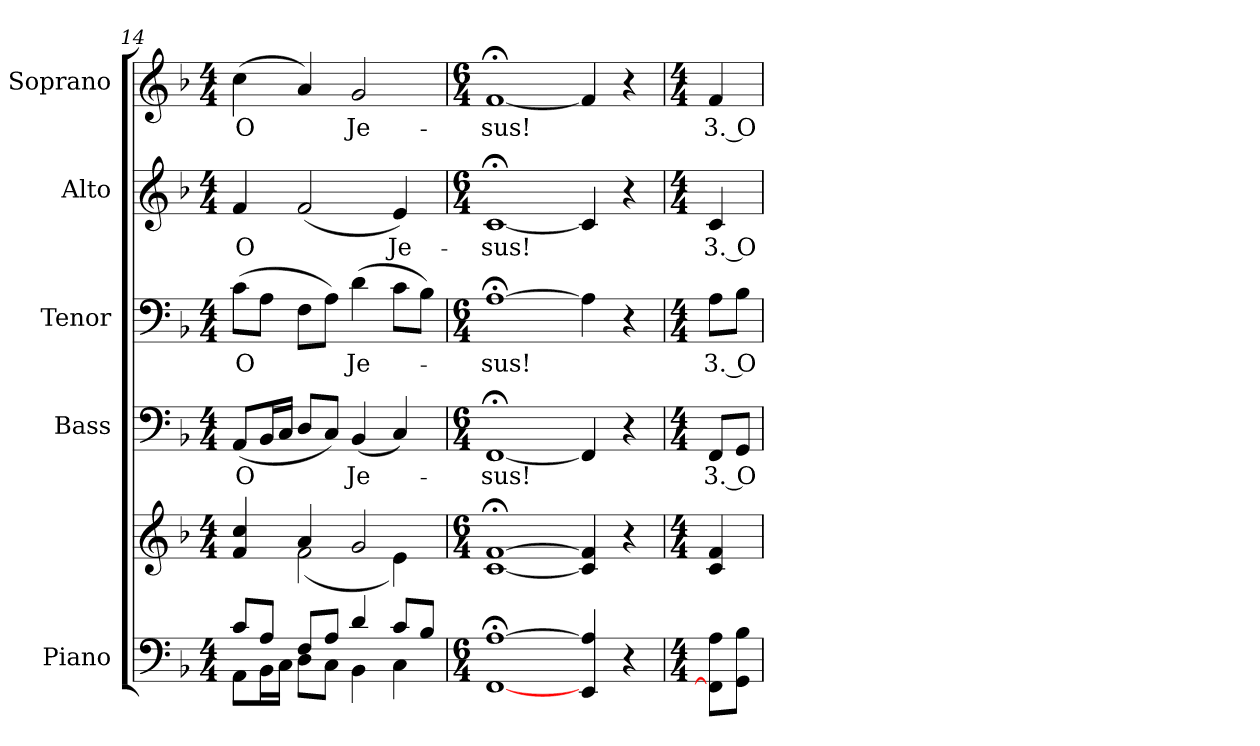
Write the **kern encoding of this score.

**kern	**kern	**kern	**text	**kern	**text	**kern	**text	**kern	**text
*part5	*part5	*part4	*part4	*part3	*part3	*part2	*part2	*part1	*part1
*staff6	*staff5	*staff4	*staff4	*staff3	*staff3	*staff2	*staff2	*staff1	*staff1
*I"Piano	*	*I"Bass	*	*I"Tenor	*	*I"Alto	*	*I"Soprano	*
*I'Pno.	*	*I'B.	*	*I'T.	*	*I'A.	*	*I'S.	*
!!LO:PB:g=z
*clefF4	*clefG2	*clefF4	*	*clefF4	*	*clefG2	*	*clefG2	*
*k[b-]	*k[b-]	*k[b-]	*	*k[b-]	*	*k[b-]	*	*k[b-]	*
*F:	*F:	*F:	*	*F:	*	*F:	*	*F:	*
*M4/4	*M4/4	*M4/4	*	*M4/4	*	*M4/4	*	*M4/4	*
=14	=14	=14	=14	=14	=14	=14	=14	=14	=14
*^	*^	*	*	*	*	*	*	*	*
!	!	!	!	!	!LO:LY:b:color=#000000	!	!	!	!	!	!
!	!	!	!	!	!	!	!LO:LY:b:color=#000000	!	!	!	!
!	!	!	!	!	!	!	!	!	!LO:LY:b:color=#000000	!	!
!	!	!	!	!	!	!	!	!	!	!	!LO:LY:b:color=#000000
8ci/L	8AAi\L	4fi/ 4cci	4ryy	(8AAi/L	O	(8ci\L	O	4fi/	O	(4cci\	O
8Ai/J	16BB-i\L	.	.	16BB-i/L	.	8Ai\J	.	.	.	.	.
.	16Ci\JJ	.	.	16Ci/JJ	.	.	.	.	.	.	.
8Fi/L	8Di\L	4ai/	(2fi\	8Di/L	.	8Fi\L	.	(2fi/	.	4ai/)	.
8Ai/J	8Ci\J	.	.	8Ci/J)	.	8Ai\J)	.	.	.	.	.
!	!	!	!	!	!LO:LY:b:color=#000000	!	!	!	!	!	!
!	!	!	!	!	!	!	!LO:LY:b:color=#000000	!	!	!	!
!	!	!	!	!	!	!	!	!	!	!	!LO:LY:b:color=#000000
4di/	4BB-i\	2gi/	.	(4BB-i/	Je-	(4di\	Je-	.	.	2gi/	Je-
!	!	!	!	!	!	!	!	!	!LO:LY:b:color=#000000	!	!
8ci/L	4Ci\	.	4ei\)	4Ci/)	.	8ci\L	.	4ei/)	Je-	.	.
8B-i/J	.	.	.	.	.	8B-i\J)	.	.	.	.	.
*v	*v	*	*	*	*	*	*	*	*	*	*
*	*v	*v	*	*	*	*	*	*	*	*
=15	=15	=15	=15	=15	=15	=15	=15	=15	=15
*M6/4	*M6/4	*M6/4	*	*M6/4	*	*M6/4	*	*M6/4	*
!	!	!	!LO:LY:b:color=#000000	!	!	!	!	!	!
!	!	!	!	!	!LO:LY:b:color=#000000	!	!	!	!
!	!	!	!	!	!	!	!LO:LY:b:color=#000000	!	!
!	!	!	!	!	!	!	!	!	!LO:LY:b:color=#000000
[<1FFi; [>1Ai;	[<1ci; [>1fi;	[<1FF;i	-sus!	[>1A;i	-sus!	[<1c;i	-sus!	[<1f;i	-sus!
4EEi/ 4Ai]	4ci/] 4fi]	4FFi/]	.	4Ai\]	.	4ci/]	.	4fi/]	.
4r	4r	4r	.	4r	.	4r	.	4r	.
!!LO:PB:g=z
=	=	=	=	=	=	=	=	=	=
*M4/4	*M4/4	*M4/4	*	*M4/4	*	*M4/4	*	*M4/4	*
!	!	!	!LO:LY:b:color=#000000	!	!	!	!	!	!
!	!	!	!	!	!LO:LY:b:color=#000000	!	!	!	!
!	!	!	!	!	!	!	!LO:LY:b:color=#000000	!	!
!	!	!	!	!	!	!	!	!	!LO:LY:b:color=#000000
8FFi\] 8AiL	4ci/ 4fi	8FFi/L	3. O	8Ai\L	3. O	4ci/	3. O	4fi/	3. O
8GGi\ 8B-iJ	.	8GGi/J	.	8B-i\J	.	.	.	.	.
=	=	=	=	=	=	=	=	=	=
*-	*-	*-	*-	*-	*-	*-	*-	*-	*-
